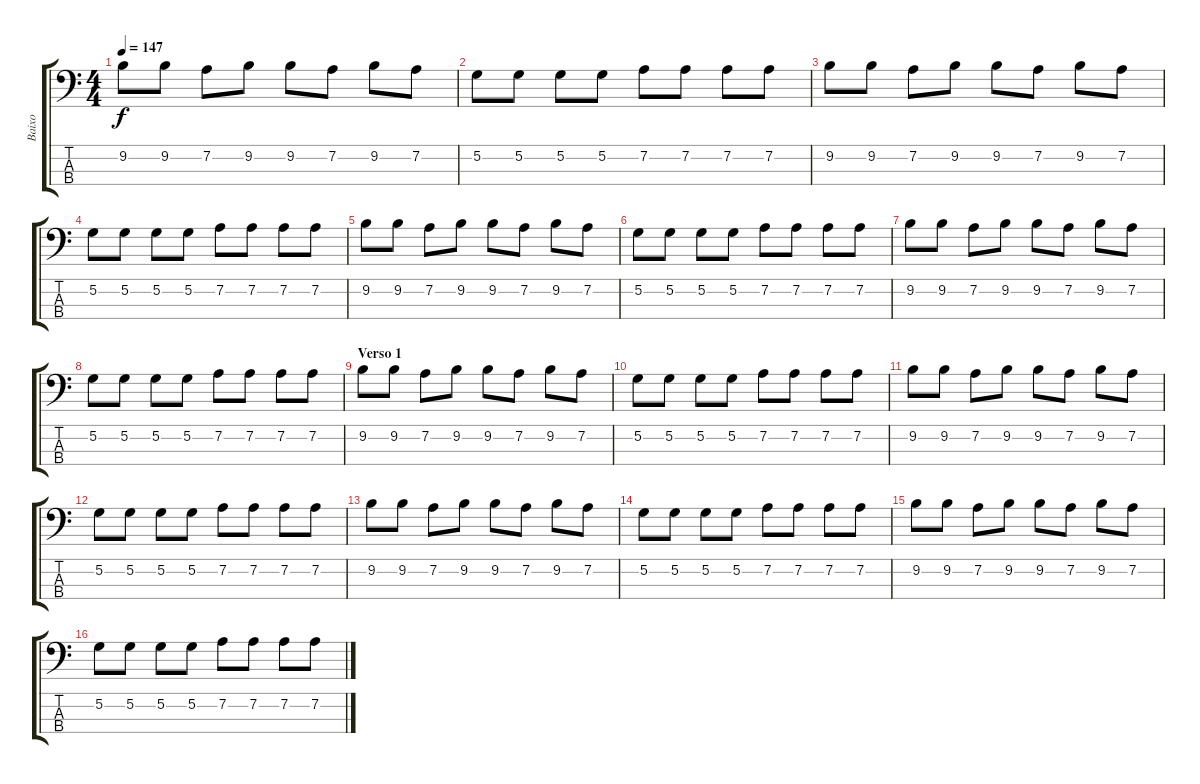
\track ("Baixo" "Baixo") {instrument electricbassfinger}
\staff {score tabs}
\tuning (G2 D2 A1 E1) {hide}
\ts (4 4)
\tempo 147
\clef f4
\ks c
9.2.8{dy f} 9.2.8 7.2.8 9.2.8 9.2.8 7.2.8 9.2.8 7.2.8 |
5.2.8 5.2.8 5.2.8 5.2.8 7.2.8 7.2.8 7.2.8 7.2.8 |
9.2.8 9.2.8 7.2.8 9.2.8 9.2.8 7.2.8 9.2.8 7.2.8 |
5.2.8 5.2.8 5.2.8 5.2.8 7.2.8 7.2.8 7.2.8 7.2.8 |
9.2.8 9.2.8 7.2.8 9.2.8 9.2.8 7.2.8 9.2.8 7.2.8 |
5.2.8 5.2.8 5.2.8 5.2.8 7.2.8 7.2.8 7.2.8 7.2.8 |
9.2.8 9.2.8 7.2.8 9.2.8 9.2.8 7.2.8 9.2.8 7.2.8 |
5.2.8 5.2.8 5.2.8 5.2.8 7.2.8 7.2.8 7.2.8 7.2.8 |
\section ("" "Verso 1")
9.2.8 9.2.8 7.2.8 9.2.8 9.2.8 7.2.8 9.2.8 7.2.8 |
5.2.8 5.2.8 5.2.8 5.2.8 7.2.8 7.2.8 7.2.8 7.2.8 |
9.2.8 9.2.8 7.2.8 9.2.8 9.2.8 7.2.8 9.2.8 7.2.8 |
5.2.8 5.2.8 5.2.8 5.2.8 7.2.8 7.2.8 7.2.8 7.2.8 |
9.2.8 9.2.8 7.2.8 9.2.8 9.2.8 7.2.8 9.2.8 7.2.8 |
5.2.8 5.2.8 5.2.8 5.2.8 7.2.8 7.2.8 7.2.8 7.2.8 |
9.2.8 9.2.8 7.2.8 9.2.8 9.2.8 7.2.8 9.2.8 7.2.8 |
5.2.8 5.2.8 5.2.8 5.2.8 7.2.8 7.2.8 7.2.8 7.2.8
